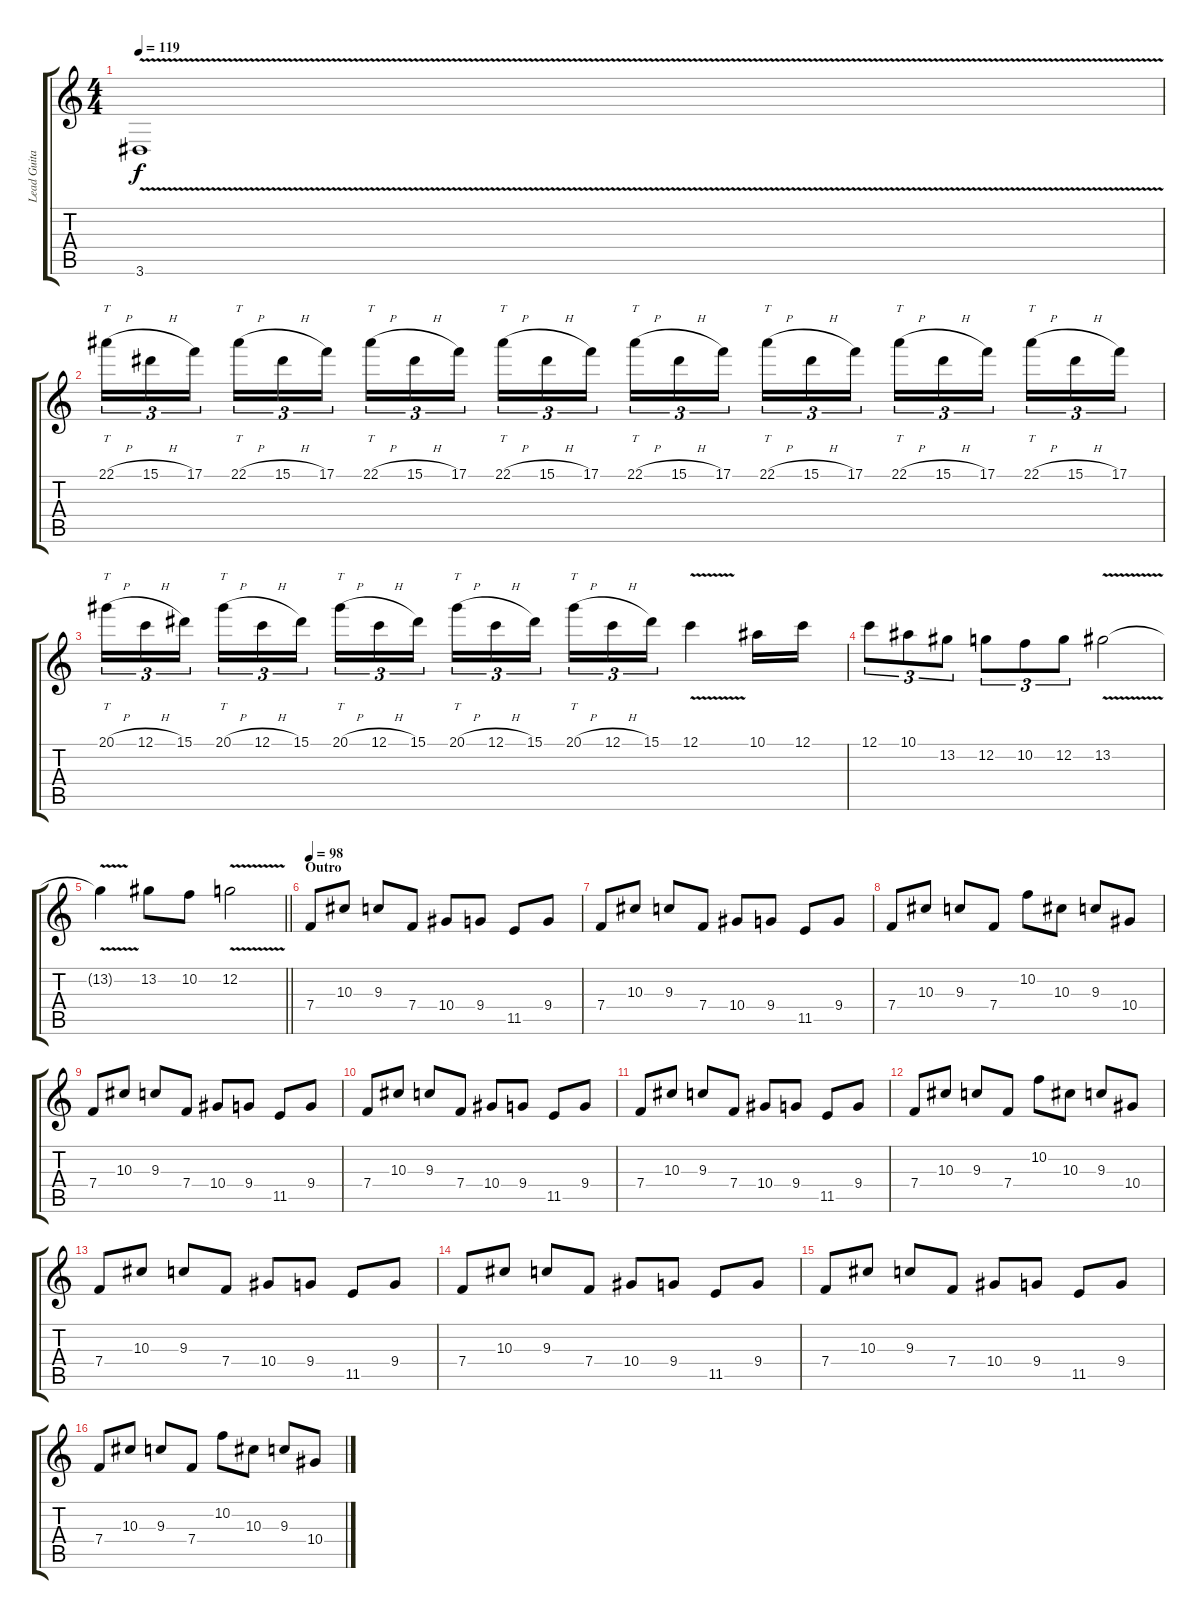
\track ("Lead Guitar" "Lead Guita") {instrument overdrivenguitar}
\staff {score tabs}
\tuning (C4 G3 Eb3 Bb2 F2 C2) {hide}
\ts (4 4)
\tempo 119
\clef g2
\ks c
3.6{v}.1{dy f} |
22.1{h}.16{tt tu (3 2)} 15.1{h}.16{tu (3 2)} 17.1.16{tu (3 2)} 22.1{h}.16{tt tu (3 2)} 15.1{h}.16{tu (3 2)} 17.1.16{tu (3 2)} 22.1{h}.16{tt tu (3 2)} 15.1{h}.16{tu (3 2)} 17.1.16{tu (3 2)} 22.1{h}.16{tt tu (3 2)} 15.1{h}.16{tu (3 2)} 17.1.16{tu (3 2)} 22.1{h}.16{tt tu (3 2)} 15.1{h}.16{tu (3 2)} 17.1.16{tu (3 2)} 22.1{h}.16{tt tu (3 2)} 15.1{h}.16{tu (3 2)} 17.1.16{tu (3 2)} 22.1{h}.16{tt tu (3 2)} 15.1{h}.16{tu (3 2)} 17.1.16{tu (3 2)} 22.1{h}.16{tt tu (3 2)} 15.1{h}.16{tu (3 2)} 17.1.16{tu (3 2)} |
20.1{h}.16{tt tu (3 2)} 12.1{h}.16{tu (3 2)} 15.1.16{tu (3 2)} 20.1{h}.16{tt tu (3 2)} 12.1{h}.16{tu (3 2)} 15.1.16{tu (3 2)} 20.1{h}.16{tt tu (3 2)} 12.1{h}.16{tu (3 2)} 15.1.16{tu (3 2)} 20.1{h}.16{tt tu (3 2)} 12.1{h}.16{tu (3 2)} 15.1.16{tu (3 2)} 20.1{h}.16{tt tu (3 2)} 12.1{h}.16{tu (3 2)} 15.1.16{tu (3 2)} 12.1{v}.4 10.1.16 12.1.16 |
12.1.8{tu (3 2)} 10.1.8{tu (3 2)} 13.2.8{tu (3 2)} 12.2.8{tu (3 2)} 10.2.8{tu (3 2)} 12.2.8{tu (3 2)} 13.2{v}.2 |
\barLineRight lightlight
13.2{t}.4 13.2.8 10.2.8 12.2{v}.2 |
\section ("" "Outro")
\tempo 98
7.4.8 10.3.8 9.3.8 7.4.8 10.4.8 9.4.8 11.5.8 9.4.8 |
7.4.8 10.3.8 9.3.8 7.4.8 10.4.8 9.4.8 11.5.8 9.4.8 |
7.4.8 10.3.8 9.3.8 7.4.8 10.2.8 10.3.8 9.3.8 10.4.8 |
7.4.8 10.3.8 9.3.8 7.4.8 10.4.8 9.4.8 11.5.8 9.4.8 |
7.4.8 10.3.8 9.3.8 7.4.8 10.4.8 9.4.8 11.5.8 9.4.8 |
7.4.8 10.3.8 9.3.8 7.4.8 10.4.8 9.4.8 11.5.8 9.4.8 |
7.4.8 10.3.8 9.3.8 7.4.8 10.2.8 10.3.8 9.3.8 10.4.8 |
7.4.8 10.3.8 9.3.8 7.4.8 10.4.8 9.4.8 11.5.8 9.4.8 |
7.4.8 10.3.8 9.3.8 7.4.8 10.4.8 9.4.8 11.5.8 9.4.8 |
7.4.8 10.3.8 9.3.8 7.4.8 10.4.8 9.4.8 11.5.8 9.4.8 |
7.4.8 10.3.8 9.3.8 7.4.8 10.2.8 10.3.8 9.3.8 10.4.8
